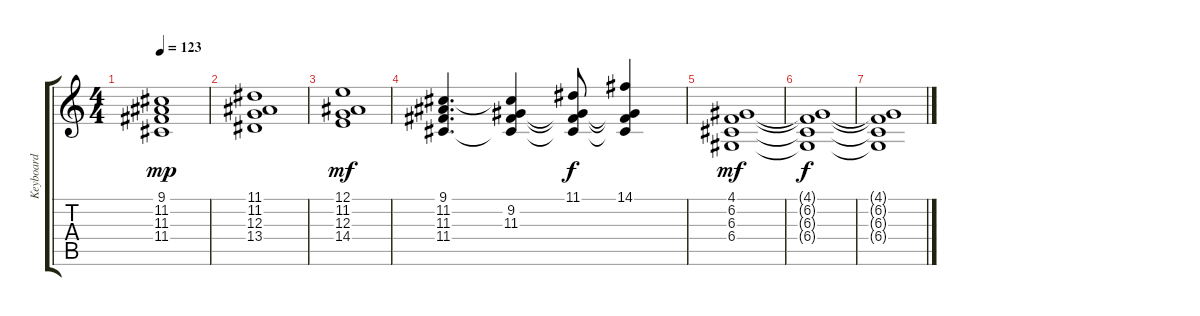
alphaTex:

\track ("Keyboard" "Keyboard") {instrument lead5charang}
\staff {score tabs}
\tuning (E4 B3 G3 D3 A2 E2) {hide}
\ts (4 4)
\tempo 123
\clef g2
\ks c
(9.1 11.2 11.3 11.4).1{dy mp} |
(11.1 11.2 12.3 13.4).1 |
(12.1 11.2 12.3 14.4).1{dy mf} |
(9.1 11.2 11.3 11.4).4{d} (9.1{t} 9.2 11.3 11.4{t}).4 (11.1 9.2{t} 11.3{t} 11.4{t}).8{dy f} (14.1 9.2{t} 11.3{t} 11.4{t}).4 |
(4.1 6.2 6.3 6.4).1{dy mf} |
(4.1{t} 6.2{t} 6.3{t} 6.4{t}).1{dy f} |
(4.1{t} 6.2{t} 6.3{t} 6.4{t}).1
